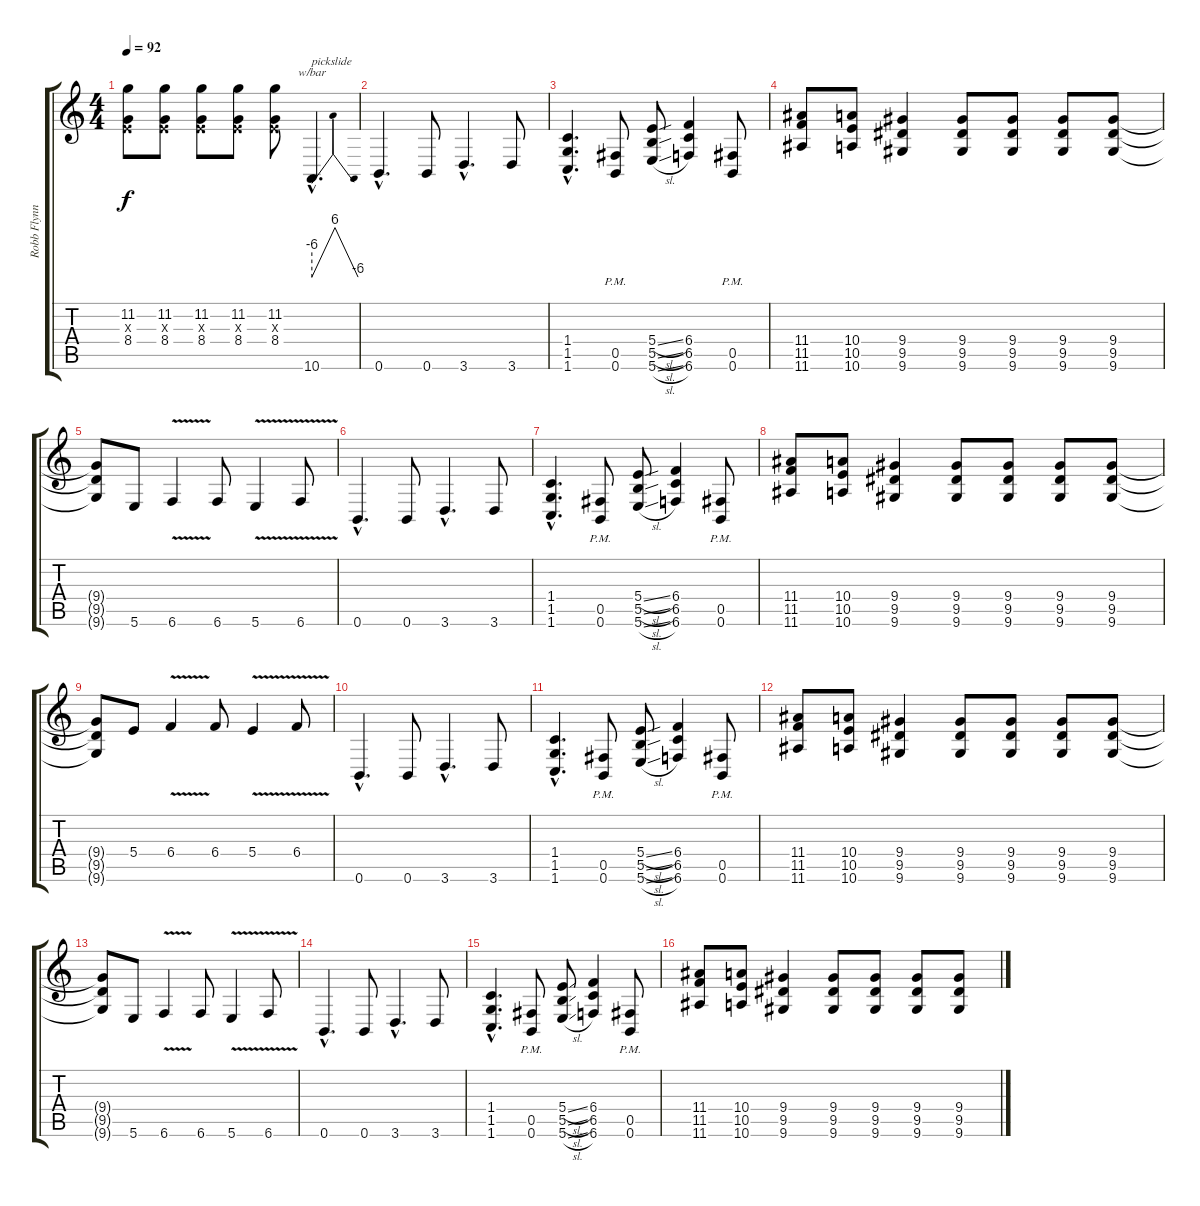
\track ("Robb Flynn" "Robb Flynn") {instrument distortionguitar}
\staff {score tabs}
\tuning (Db4 Ab3 E3 B2 Gb2 B1) {hide}
\ts (4 4)
\tempo 92
\clef g2
\ks c
(11.2 0.3{x} 8.4).8{dy f} (11.2 0.3{x} 8.4).8 (11.2 0.3{x} 8.4).8 (11.2 0.3{x} 8.4).8 (11.2 0.3{x} 8.4).8 10.6{hac}.4{d tbe (dip default 0 -24 30 24 60 -24) txt "pickslide" volume 16} |
0.6{hac}.4{d} 0.6.8 3.6{hac}.4{d} 3.6.8 |
(1.4{hac} 1.5{hac} 1.6{hac}).4{d} (0.5{pm} 0.6{pm}).8 (5.4{sl} 5.5{sl} 5.6{sl}).8 (6.4 6.5 6.6).4 (0.5{pm} 0.6{pm}).8 |
(11.4 11.5 11.6).8 (10.4 10.5 10.6).8 (9.4 9.5 9.6).4 (9.4 9.5 9.6).8 (9.4 9.5 9.6).8 (9.4 9.5 9.6).8 (9.4 9.5 9.6).8 |
(9.4{t} 9.5{t} 9.6{t}).8 5.6.8 6.6{v}.4 6.6.8 5.6{v}.4 6.6{v}.8 |
0.6{hac}.4{d} 0.6.8 3.6{hac}.4{d} 3.6.8 |
(1.4{hac} 1.5{hac} 1.6{hac}).4{d} (0.5{pm} 0.6{pm}).8 (5.4{sl} 5.5{sl} 5.6{sl}).8 (6.4 6.5 6.6).4 (0.5{pm} 0.6{pm}).8 |
(11.4 11.5 11.6).8 (10.4 10.5 10.6).8 (9.4 9.5 9.6).4 (9.4 9.5 9.6).8 (9.4 9.5 9.6).8 (9.4 9.5 9.6).8 (9.4 9.5 9.6).8 |
(9.4{t} 9.5{t} 9.6{t}).8 5.4.8 6.4{v}.4 6.4.8 5.4{v}.4 6.4{v}.8 |
0.6{hac}.4{d} 0.6.8 3.6{hac}.4{d} 3.6.8 |
(1.4{hac} 1.5{hac} 1.6{hac}).4{d} (0.5{pm} 0.6{pm}).8 (5.4{sl} 5.5{sl} 5.6{sl}).8 (6.4 6.5 6.6).4 (0.5{pm} 0.6{pm}).8 |
(11.4 11.5 11.6).8 (10.4 10.5 10.6).8 (9.4 9.5 9.6).4 (9.4 9.5 9.6).8 (9.4 9.5 9.6).8 (9.4 9.5 9.6).8 (9.4 9.5 9.6).8 |
(9.4{t} 9.5{t} 9.6{t}).8 5.6.8 6.6{v}.4 6.6.8 5.6{v}.4 6.6{v}.8 |
0.6{hac}.4{d} 0.6.8 3.6{hac}.4{d} 3.6.8 |
(1.4{hac} 1.5{hac} 1.6{hac}).4{d} (0.5{pm} 0.6{pm}).8 (5.4{sl} 5.5{sl} 5.6{sl}).8 (6.4 6.5 6.6).4 (0.5{pm} 0.6{pm}).8 |
(11.4 11.5 11.6).8 (10.4 10.5 10.6).8 (9.4 9.5 9.6).4 (9.4 9.5 9.6).8 (9.4 9.5 9.6).8 (9.4 9.5 9.6).8 (9.4 9.5 9.6).8
